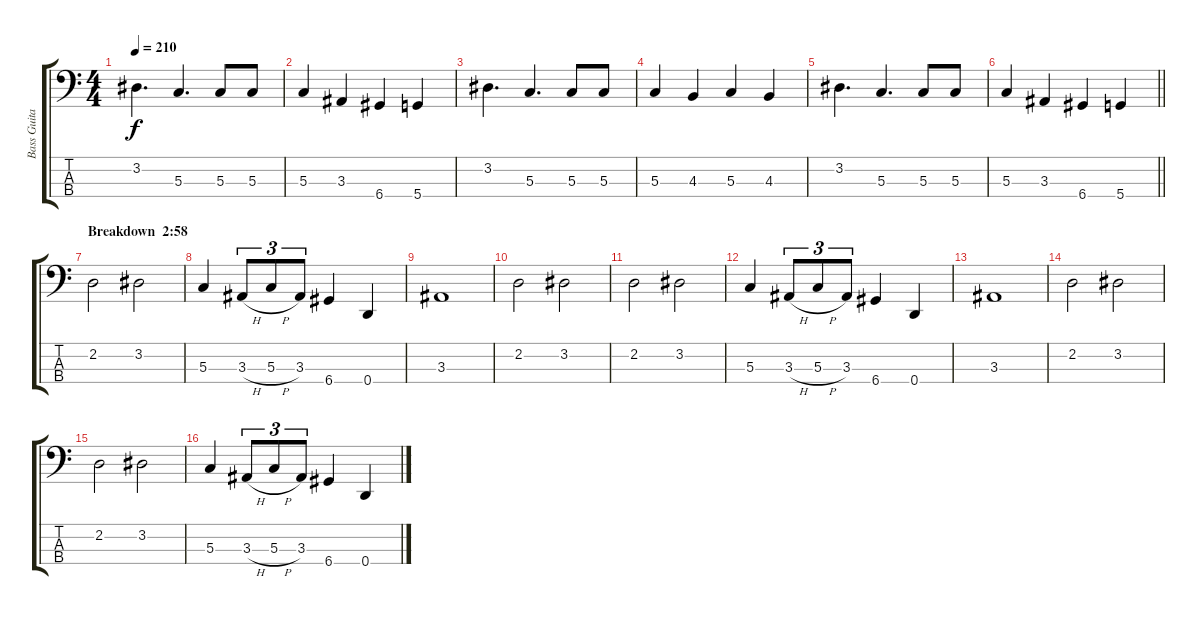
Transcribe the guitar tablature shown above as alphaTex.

\track ("Bass Guitar" "Bass Guita") {instrument electricbassfinger}
\staff {score tabs}
\tuning (F2 C2 G1 D1) {hide}
\ts (4 4)
\tempo 210
\clef f4
\ks c
3.2.4{d dy f} 5.3.4{d} 5.3.8 5.3.8 |
5.3.4 3.3.4 6.4.4 5.4.4 |
3.2.4{d} 5.3.4{d} 5.3.8 5.3.8 |
5.3.4 4.3.4 5.3.4 4.3.4 |
3.2.4{d} 5.3.4{d} 5.3.8 5.3.8 |
\barLineRight lightlight
5.3.4 3.3.4 6.4.4 5.4.4 |
\section ("" "Breakdown  2:58")
2.2.2 3.2.2 |
5.3.4 3.3{h}.8{tu (3 2)} 5.3{h}.8{tu (3 2)} 3.3.8{tu (3 2)} 6.4.4 0.4.4 |
3.3.1 |
2.2.2 3.2.2 |
2.2.2 3.2.2 |
5.3.4 3.3{h}.8{tu (3 2)} 5.3{h}.8{tu (3 2)} 3.3.8{tu (3 2)} 6.4.4 0.4.4 |
3.3.1 |
2.2.2 3.2.2 |
2.2.2 3.2.2 |
5.3.4 3.3{h}.8{tu (3 2)} 5.3{h}.8{tu (3 2)} 3.3.8{tu (3 2)} 6.4.4 0.4.4
